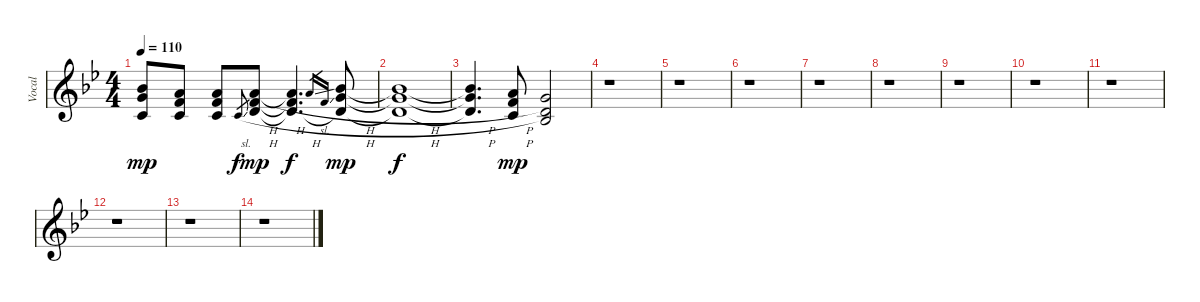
\track ("Vocal" "Vocal") {instrument lead6voice}
\staff {score}
\tuning (E4 B3 G3 D3 A2 C2) {hide}
\ts (4 4)
\tempo 110
\clef g2
\ks gminor
(6.1 8.2 5.3).8{dy mp} (5.1 6.2 5.3).8 (5.1 6.2 5.3).8 5.3{sl}.8{gr dy f} (5.1{h} 6.2{h} 7.3{h}).8{dy mp} (5.1{h t} 6.2{h t} 7.3{h t}).4{d dy f} 5.1{sl}.16{gr} 6.2{sl}.16{gr} (6.1{h} 8.2{h} 7.3{h t}).8{dy mp} |
(6.1{h t} 8.2{h t} 7.3{h t}).1{dy f} |
(6.1{h t} 8.2{h t} 7.3{h t}).4{d} (5.1{h} 6.2{h} 5.3{h}).8{dy mp} (3.1 3.2 3.3).2 |
r.1 |
r.1 |
r.1 |
r.1 |
r.1 |
r.1 |
r.1 |
r.1 |
r.1 |
r.1 |
r.1
